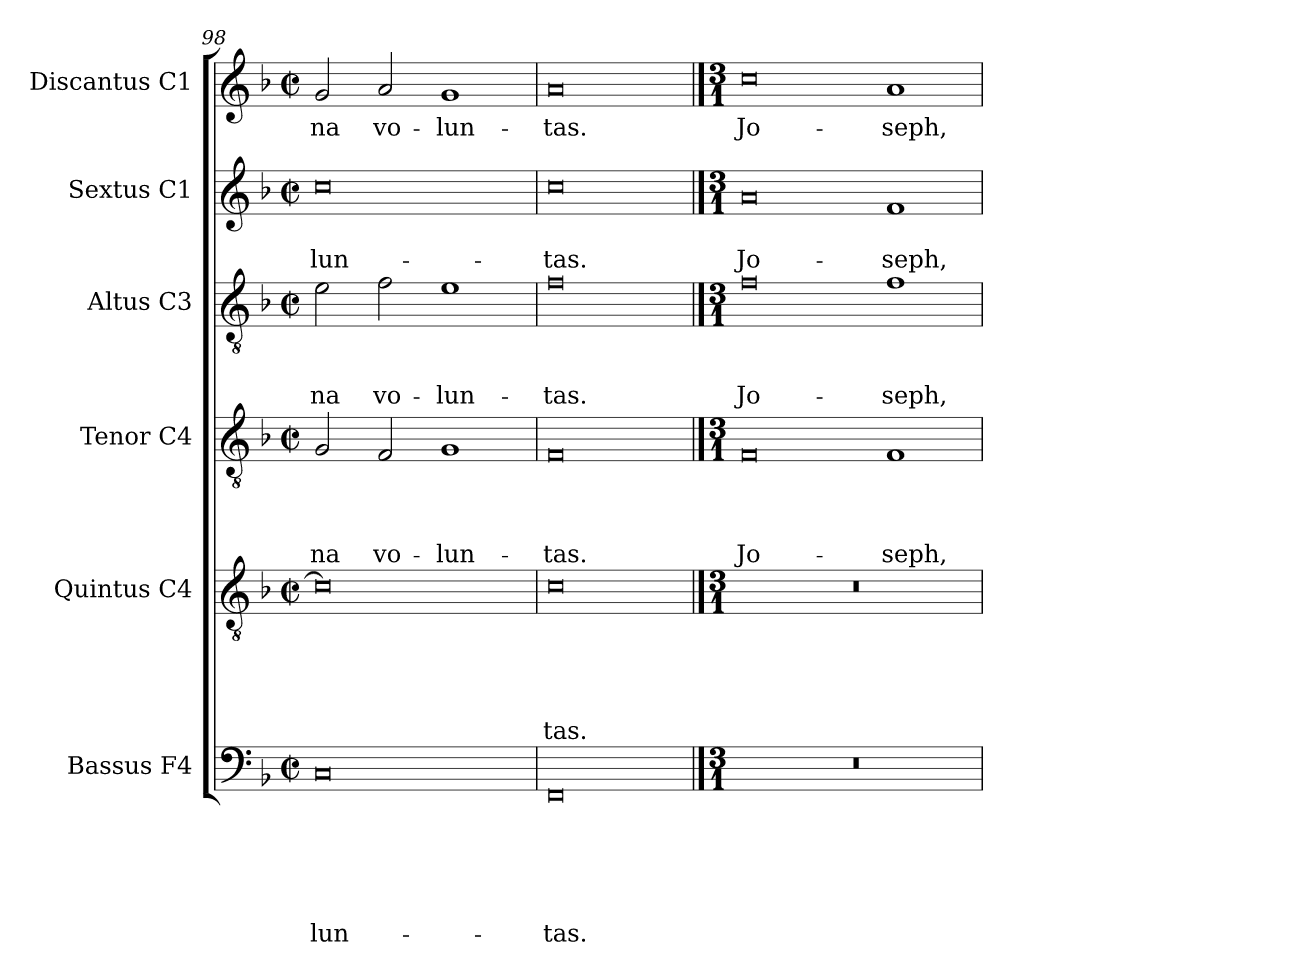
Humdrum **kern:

**kern	**text	**text	**text	**text	**text	**text	**kern	**text	**text	**text	**text	**text	**kern	**text	**text	**text	**text	**kern	**text	**text	**text	**kern	**text	**text	**kern	**text
*part6	*part6	*part6	*part6	*part6	*part6	*part6	*part5	*part5	*part5	*part5	*part5	*part5	*part4	*part4	*part4	*part4	*part4	*part3	*part3	*part3	*part3	*part2	*part2	*part2	*part1	*part1
*staff6	*staff6	*staff6	*staff6	*staff6	*staff6	*staff6	*staff5	*staff5	*staff5	*staff5	*staff5	*staff5	*staff4	*staff4	*staff4	*staff4	*staff4	*staff3	*staff3	*staff3	*staff3	*staff2	*staff2	*staff2	*staff1	*staff1
*I"Bassus F4	*	*	*	*	*	*	*I"Quintus C4	*	*	*	*	*	*I"Tenor C4	*	*	*	*	*I"Altus C3	*	*	*	*I"Sextus C1	*	*	*I"Discantus C1	*
*I'B	*	*	*	*	*	*	*	*	*	*	*	*	*I'T	*	*	*	*	*I'A	*	*	*	*	*	*	*I'C	*
*clefF4	*	*	*	*	*	*	*clefGv2	*	*	*	*	*	*clefGv2	*	*	*	*	*clefGv2	*	*	*	*clefG2	*	*	*clefG2	*
*k[b-]	*	*	*	*	*	*	*k[b-]	*	*	*	*	*	*k[b-]	*	*	*	*	*k[b-]	*	*	*	*k[b-]	*	*	*k[b-]	*
*F:	*	*	*	*	*	*	*F:	*	*	*	*	*	*F:	*	*	*	*	*F:	*	*	*	*F:	*	*	*F:	*
*M2/2	*	*	*	*	*	*	*M2/2	*	*	*	*	*	*M2/2	*	*	*	*	*M2/2	*	*	*	*M2/2	*	*	*M2/2	*
*met(c|)	*	*	*	*	*	*	*met(c|)	*	*	*	*	*	*met(c|)	*	*	*	*	*met(c|)	*	*	*	*met(c|)	*	*	*met(c|)	*
=98	=98	=98	=98	=98	=98	=98	=98	=98	=98	=98	=98	=98	=98	=98	=98	=98	=98	=98	=98	=98	=98	=98	=98	=98	=98	=98
!	!	!	!	!	!	!LO:LY:b	!	!	!	!	!	!	!	!	!	!	!LO:LY:b	!	!	!	!LO:LY:b	!	!	!LO:LY:b	!	!LO:LY:b
0C	.	.	.	.	.	-lun-	0c]	.	.	.	.	.	2G/	.	.	.	-na	2e\	.	.	-na	0cc	.	-lun-	2g/	-na
!	!	!	!	!	!	!	!	!	!	!	!	!	!	!	!	!	!LO:LY:b	!	!	!	!LO:LY:b	!	!	!	!	!LO:LY:b
.	.	.	.	.	.	.	.	.	.	.	.	.	2F/	.	.	.	vo-	2f\	.	.	vo-	.	.	.	2a/	vo-
!	!	!	!	!	!	!	!	!	!	!	!	!	!	!	!	!	!LO:LY:b	!	!	!	!LO:LY:b	!	!	!	!	!LO:LY:b
.	.	.	.	.	.	.	.	.	.	.	.	.	1G	.	.	.	-lun-	1e	.	.	-lun-	.	.	.	1g	-lun-
=99	=99	=99	=99	=99	=99	=99	=99	=99	=99	=99	=99	=99	=99	=99	=99	=99	=99	=99	=99	=99	=99	=99	=99	=99	=99	=99
!	!	!	!	!	!	!LO:LY:b	!	!	!	!	!	!LO:LY:b	!	!	!	!	!LO:LY:b	!	!	!	!LO:LY:b	!	!	!LO:LY:b	!	!LO:LY:b
0FF	.	.	.	.	.	-tas.	0c	.	.	.	.	-tas.	0F	.	.	.	-tas.	0f	.	.	-tas.	0cc	.	-tas.	0a	-tas.
!!LO:LB:g=z
==99X3	==99X3	==99X3	==99X3	==99X3	==99X3	==99X3	==99X3	==99X3	==99X3	==99X3	==99X3	==99X3	==99X3	==99X3	==99X3	==99X3	==99X3	==99X3	==99X3	==99X3	==99X3	==99X3	==99X3	==99X3	==99X3	==99X3
*M3/1	*	*	*	*	*	*	*M3/1	*	*	*	*	*	*M3/1	*	*	*	*	*M3/1	*	*	*	*M3/1	*	*	*M3/1	*
!	!	!	!	!	!	!	!	!	!	!	!	!	!	!	!	!	!LO:LY:b	!	!	!	!LO:LY:b	!	!	!LO:LY:b	!	!LO:LY:b
0.r	.	.	.	.	.	.	0.r	.	.	.	.	.	0F	.	.	.	Jo-	0f	.	.	Jo-	0a	.	Jo-	0cc	Jo-
!	!	!	!	!	!	!	!	!	!	!	!	!	!	!	!	!	!LO:LY:b	!	!	!	!LO:LY:b	!	!	!LO:LY:b	!	!LO:LY:b
.	.	.	.	.	.	.	.	.	.	.	.	.	1F	.	.	.	-seph,	1f	.	.	-seph,	1f	.	-seph,	1a	-seph,
=	=	=	=	=	=	=	=	=	=	=	=	=	=	=	=	=	=	=	=	=	=	=	=	=	=	=
*-	*-	*-	*-	*-	*-	*-	*-	*-	*-	*-	*-	*-	*-	*-	*-	*-	*-	*-	*-	*-	*-	*-	*-	*-	*-	*-
